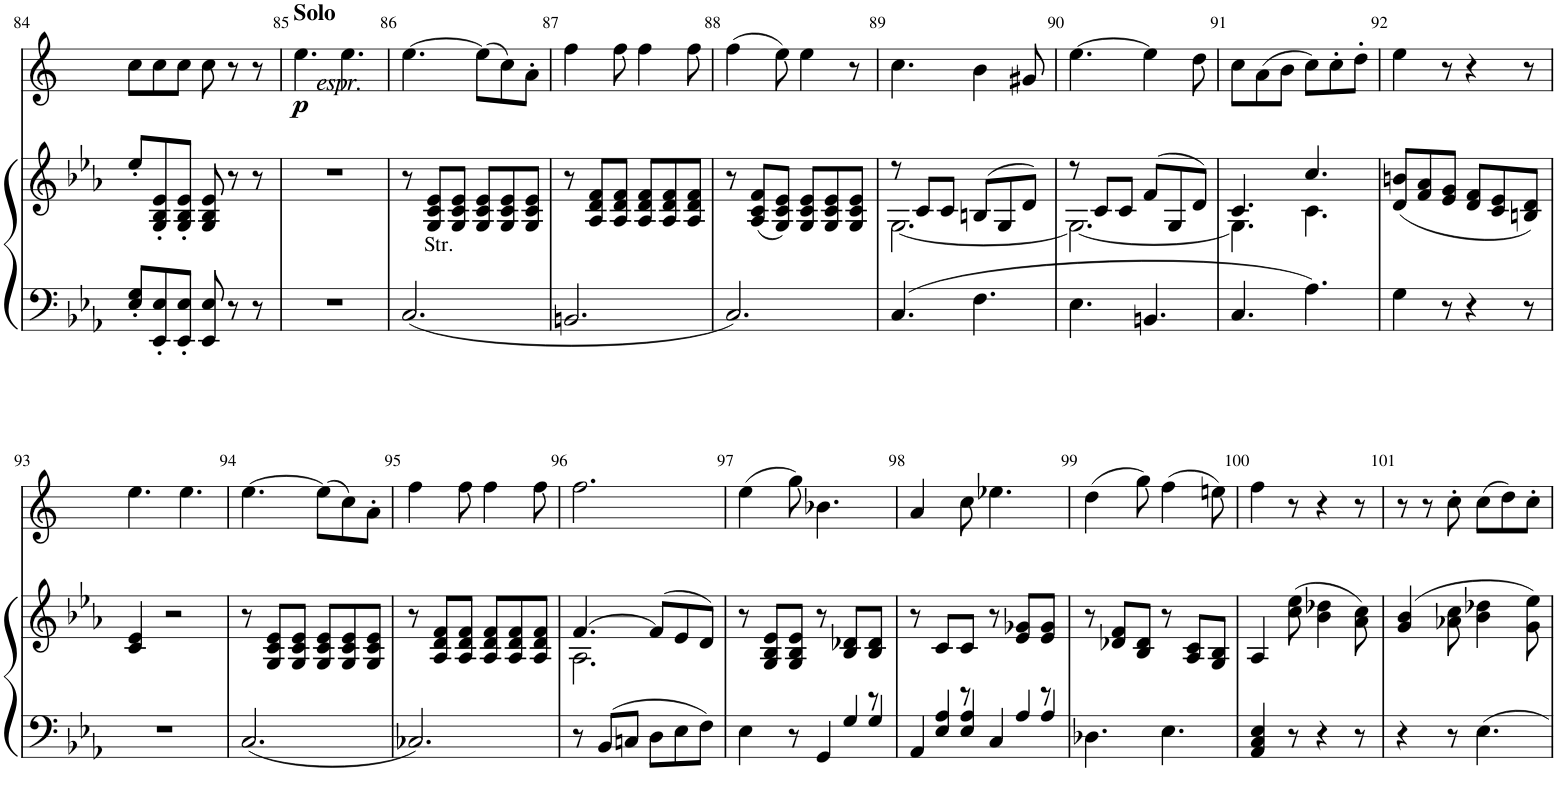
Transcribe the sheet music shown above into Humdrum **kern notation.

**kern	**kern	**kern
*part2	*part2	*part1
*staff3	*staff2	*staff1
*I"Klavier	*	*I"Horn in Eb
*	*	*I'Hn
!!LO:PB:g=z
*clefF4	*clefG2	*clefG2
*	*	*Trd5c9
*k[b-e-a-]	*k[b-e-a-]	*k[]
*M6/8	*M6/8	*M6/8
=84	=84	=84
8E-/' 8G/'L	8ee-'/L	8cc\L
8EE-/' 8E-/'	8G/' 8B-/' 8e-/'	8cc\
8EE-/' 8E-/'J	8G/' 8B-/' 8e-/'J	8cc\J
8EE-/ 8E-/	8G/ 8B-/ 8e-/	8cc\
8r	8r	8r
8r	8r	8r
=85	=85	=85
!	!	!LO:TX:a:B:t=Solo
!	!	!LO:TX:a:i:t=espr.
2.r	2.r	4.ee\
.	.	4.ee\
=86	=86	=86
!LO:TX:a:t=Str.	!	!
2.C/	8r	[4.ee\
.	8G/ 8c/ 8e-/L	.
.	8G/ 8c/ 8e-/J	.
.	8G/ 8c/ 8e-/L	(8ee\L]
.	8G/ 8c/ 8e-/	8cc\)
.	8G/ 8c/ 8e-/J	8a'\J
=87	=87	=87
2.BBn/	8r	4ff\
.	8A-/ 8d/ 8f/L	.
.	8A-/ 8d/ 8f/J	8ff\
.	8A-/ 8d/ 8f/L	4ff\
.	8A-/ 8d/ 8f/	.
.	8A-/ 8d/ 8f/J	8ff\
=88	=88	=88
2.C/	8r	(4ff\
.	(8A-/ 8c/ 8f/L	.
.	8G/ 8c/ 8e-/J)	8ee\)
.	8G/ 8c/ 8e-/L	4ee\
.	8G/ 8c/ 8e-/	.
.	8G/ 8c/ 8e-/J	8r
=89	=89	=89
*	*^	*
4.C/	8r	[2.G\	4.cc\
.	8c/L	.	.
.	8c/J	.	.
4.F\	(8Bn/L	.	4b\
.	8G/	.	.
.	8d/J)	.	8g#X/
=90	=90	=90	=90
4.E-\	8r	2.G\_	[4.ee\
.	8c/L	.	.
.	8c/J	.	.
4.BBn/	(8f/L	.	4ee\]
.	8G/	.	.
.	8d/J)	.	8dd\
=91	=91	=91	=91
4.C/	4.c/	4.G\]	8cc\L
.	.	.	(8a\
.	.	.	8b\J
4.A-\	4.cc/	4.c\	8cc\L)
.	.	.	8cc'\
.	.	.	8dd'\J
*	*v	*v	*
=92	=92	=92
4G\	(8d/ 8bn/L	4ee\
.	8f/ 8a-/	.
8r	8e-/ 8g/J	8r
4r	8d/ 8f/L	4r
.	8c/ 8e-/	.
8r	8Bn/ 8d/J)	8r
!!LO:LB:g=z
=93	=93	=93
2.r	4c/ 4e-/	4.ee\
.	2r	.
.	.	4.ee\
=94	=94	=94
2.C/	8r	[4.ee\
.	8G/ 8c/ 8e-/L	.
.	8G/ 8c/ 8e-/J	.
.	8G/ 8c/ 8e-/L	(8ee\L]
.	8G/ 8c/ 8e-/	8cc\)
.	8G/ 8c/ 8e-/J	8a'\J
=95	=95	=95
2.C-X/	8r	4ff\
.	8A-/ 8d/ 8f/L	.
.	8A-/ 8d/ 8f/J	8ff\
.	8A-/ 8d/ 8f/L	4ff\
.	8A-/ 8d/ 8f/	.
.	8A-/ 8d/ 8f/J	8ff\
=96	=96	=96
*	*^	*
8r	[4.f/	2.A-\	2.ff\
8BB-/L	.	.	.
8Cn/J	.	.	.
8D\L	(8f/L]	.	.
8E-\	8e-/	.	.
8F\J	8d/J)	.	.
*	*v	*v	*
=97	=97	=97
*^	*	*
4E-\	2ryy	8r	(4ee\
.	.	8G/ 8B-/ 8e-/L	.
8r	.	8G/ 8B-/ 8e-/J	8gg\)
4GG/	.	8r	4.b-X\
.	8G/L	8B-/ 8d-X/L	.
8r	8G/J	8B-/ 8d-/J	.
=98	=98	=98	=98
4AA-/	8ryy	8r	4a/
.	8E-/ 8A-/L	8c/L	.
8r	8E-/ 8A-/J	8c/J	8cc\
4C/	8ryy	8r	4.ee-X\
.	8A-/L	8e-/ 8g-X/L	.
8r	8A-/J	8e-/ 8g-/J	.
*v	*v	*	*
=99	=99	=99
4.D-X\	8r	(4dd\
.	8d-X/ 8f/L	.
.	8B-/ 8d-/J	8gg\)
4.E-\	8r	(4ff\
.	8A-/ 8c/L	.
.	8G/ 8B-/J	8een\)
=100	=100	=100
4AA-/ 4C/ 4E-/	4A-/	4ff\
8r	(8cc\ 8ee-\	8r
4r	4b-\ 4dd-X\	4r
8r	8a-\ 8cc\)	8r
=101	=101	=101
4r	(4g/ 4b-/	8r
.	.	8r
8r	8a-X\ 8cc\	8cc'\
4.E-\	4b-\ 4dd-X\	(8cc\L
.	.	8dd\)
.	8g\ 8ee-\)	8cc'\J
=	=	=
*-	*-	*-
